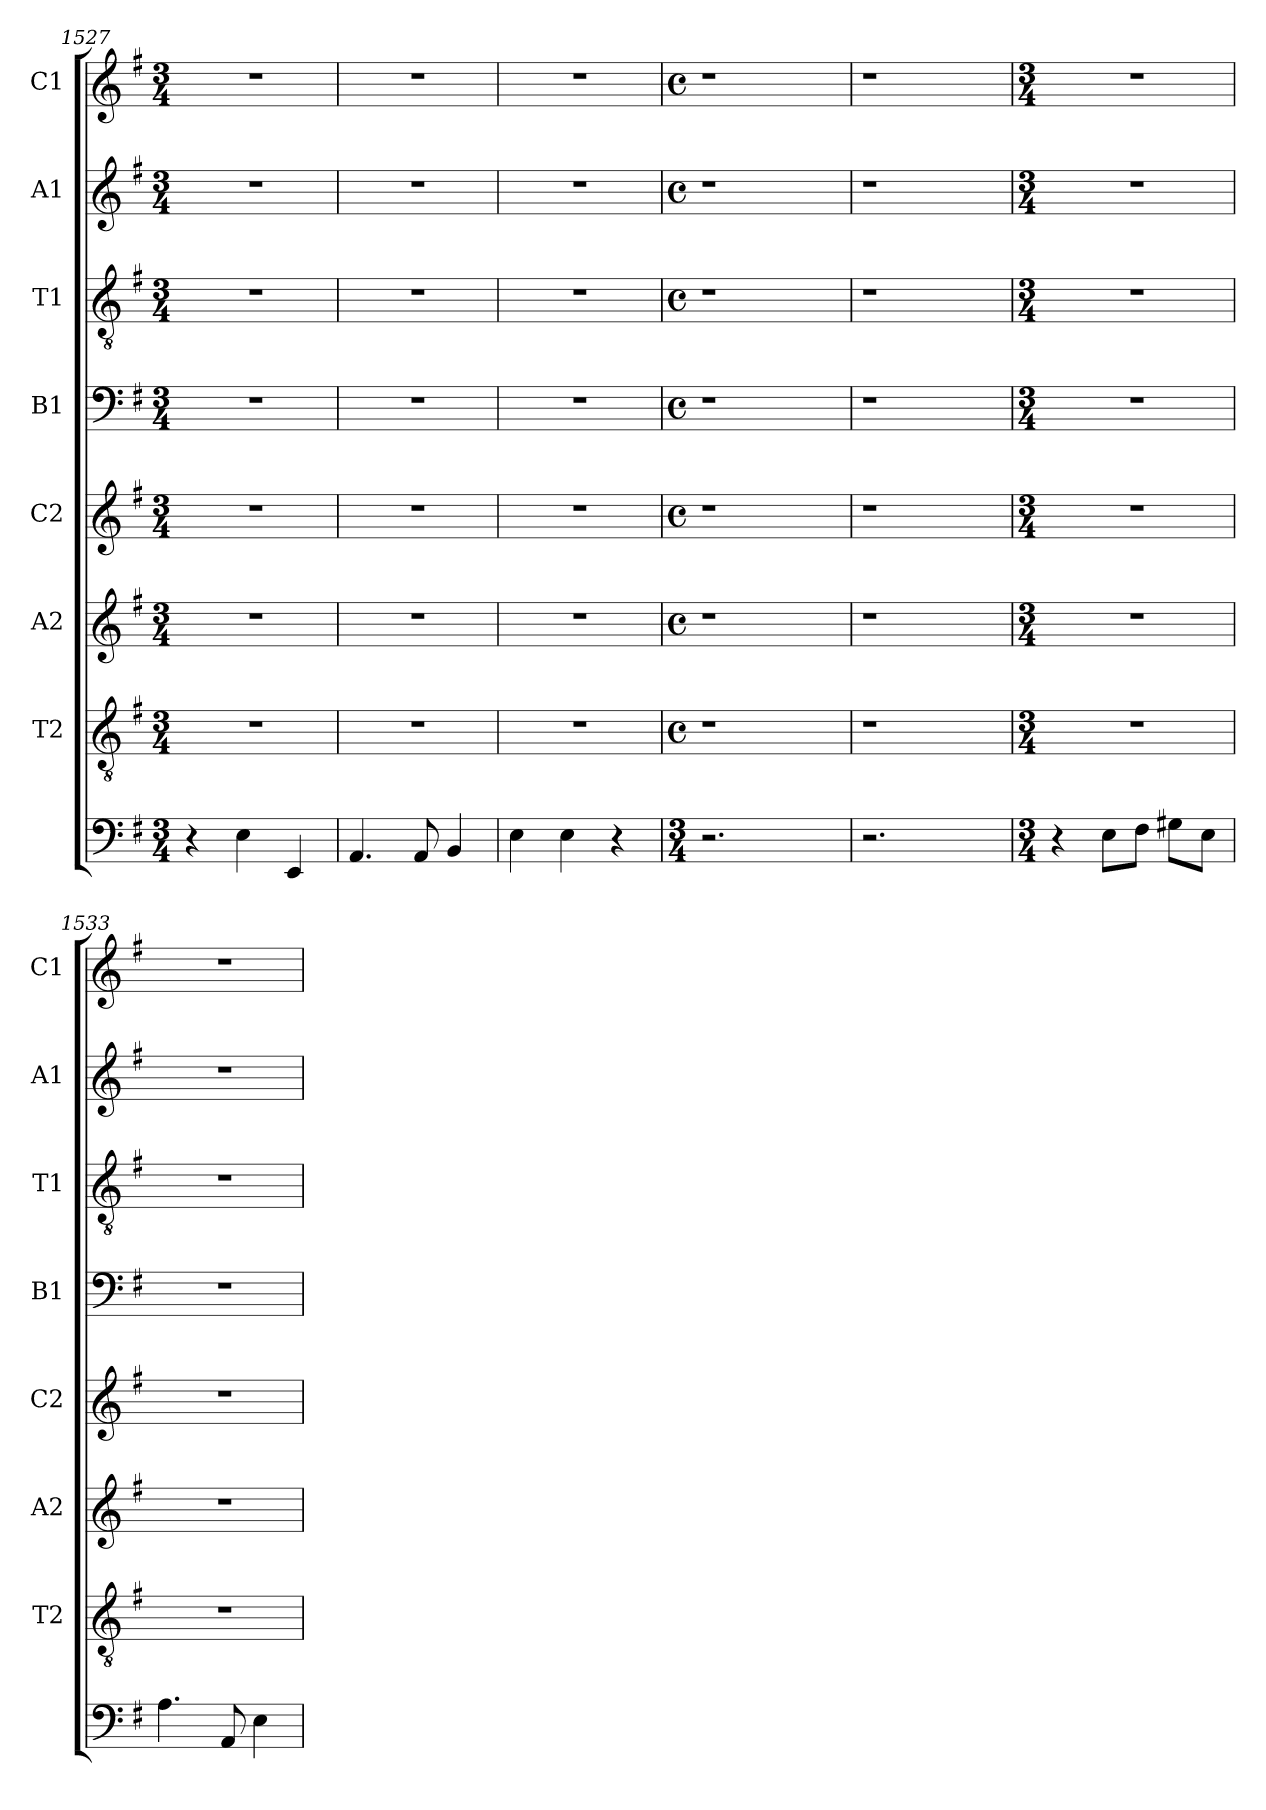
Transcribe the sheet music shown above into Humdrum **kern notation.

**kern	**kern	**kern	**kern	**kern	**kern	**kern	**kern
*part8	*part7	*part6	*part5	*part4	*part3	*part2	*part1
*staff8	*staff7	*staff6	*staff5	*staff4	*staff3	*staff2	*staff1
*	*I"T2	*I"A2	*I"C2	*I"B1	*I"T1	*I"A1	*I"C1
*	*I'T2	*I'A2	*I'C2	*I'B1	*I'T1	*I'A1	*I'C1
*clefF4	*clefGv2	*clefG2	*clefG2	*clefF4	*clefGv2	*clefG2	*clefG2
*k[f#]	*k[f#]	*k[f#]	*k[f#]	*k[f#]	*k[f#]	*k[f#]	*k[f#]
*G:	*G:	*G:	*G:	*G:	*G:	*G:	*G:
*M3/4	*M3/4	*M3/4	*M3/4	*M3/4	*M3/4	*M3/4	*M3/4
=1527	=1527	=1527	=1527	=1527	=1527	=1527	=1527
4r	2.r	2.r	2.r	2.r	2.r	2.r	2.r
4E\	.	.	.	.	.	.	.
4EE/	.	.	.	.	.	.	.
!!LO:LB:g=z
=1528	=1528	=1528	=1528	=1528	=1528	=1528	=1528
4.AA/	2.r	2.r	2.r	2.r	2.r	2.r	2.r
8AA/	.	.	.	.	.	.	.
4BB/	.	.	.	.	.	.	.
=1529	=1529	=1529	=1529	=1529	=1529	=1529	=1529
4E\	2.r	2.r	2.r	2.r	2.r	2.r	2.r
4E\	.	.	.	.	.	.	.
4r	.	.	.	.	.	.	.
=1530	=1530	=1530	=1530	=1530	=1530	=1530	=1530
*M3/4	*M4/4	*M4/4	*M4/4	*M4/4	*M4/4	*M4/4	*M4/4
*	*met(c)	*met(c)	*met(c)	*met(c)	*met(c)	*met(c)	*met(c)
2.r	1r	1r	1r	1r	1r	1r	1r
4ryy	.	.	.	.	.	.	.
=1531	=1531	=1531	=1531	=1531	=1531	=1531	=1531
2.r	1r	1r	1r	1r	1r	1r	1r
4ryy	.	.	.	.	.	.	.
=1532	=1532	=1532	=1532	=1532	=1532	=1532	=1532
*M3/4	*M3/4	*M3/4	*M3/4	*M3/4	*M3/4	*M3/4	*M3/4
4r	2.r	2.r	2.r	2.r	2.r	2.r	2.r
8E\L	.	.	.	.	.	.	.
8F#\J	.	.	.	.	.	.	.
8G#X\L	.	.	.	.	.	.	.
8E\J	.	.	.	.	.	.	.
=1533	=1533	=1533	=1533	=1533	=1533	=1533	=1533
4.A\	2.r	2.r	2.r	2.r	2.r	2.r	2.r
8AA/	.	.	.	.	.	.	.
4E\	.	.	.	.	.	.	.
=	=	=	=	=	=	=	=
*-	*-	*-	*-	*-	*-	*-	*-
